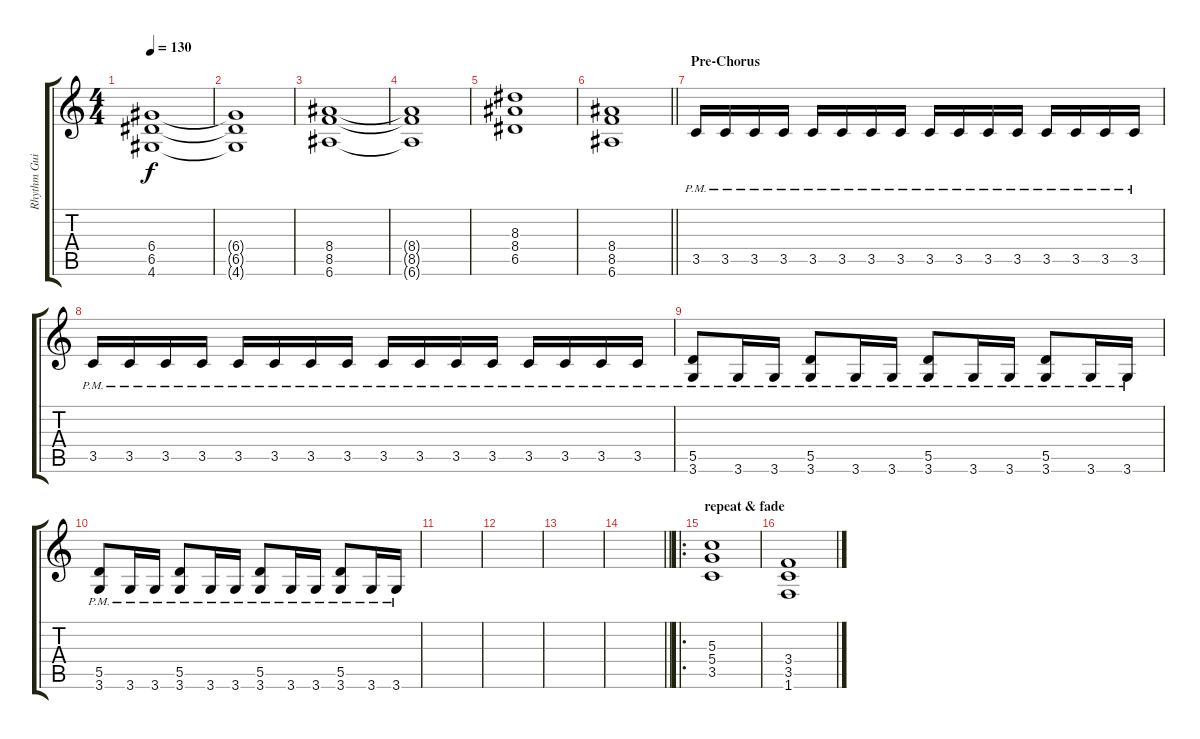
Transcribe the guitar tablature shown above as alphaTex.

\track ("Rhythm Guitar" "Rhythm Gui") {instrument distortionguitar}
\staff {score tabs}
\tuning (E4 B3 G3 D3 A2 E2) {hide}
\ts (4 4)
\tempo 130
\clef g2
\ks c
(6.4 6.5 4.6).1{dy f} |
(6.4{t} 6.5{t} 4.6{t}).1 |
(8.4 8.5 6.6).1 |
(8.4{t} 8.5{t} 6.6{t}).1 |
(8.3 8.4 6.5).1 |
\barLineRight lightlight
(8.4 8.5 6.6).1 |
\section ("" "Pre-Chorus")
3.5{pm}.16 3.5{pm}.16 3.5{pm}.16 3.5{pm}.16 3.5{pm}.16 3.5{pm}.16 3.5{pm}.16 3.5{pm}.16 3.5{pm}.16 3.5{pm}.16 3.5{pm}.16 3.5{pm}.16 3.5{pm}.16 3.5{pm}.16 3.5{pm}.16 3.5{pm}.16 |
3.5{pm}.16 3.5{pm}.16 3.5{pm}.16 3.5{pm}.16 3.5{pm}.16 3.5{pm}.16 3.5{pm}.16 3.5{pm}.16 3.5{pm}.16 3.5{pm}.16 3.5{pm}.16 3.5{pm}.16 3.5{pm}.16 3.5{pm}.16 3.5{pm}.16 3.5{pm}.16 |
(5.5{pm} 3.6{pm}).8 3.6{pm}.16 3.6{pm}.16 (5.5{pm} 3.6{pm}).8 3.6{pm}.16 3.6{pm}.16 (5.5{pm} 3.6{pm}).8 3.6{pm}.16 3.6{pm}.16 (5.5{pm} 3.6{pm}).8 3.6{pm}.16 3.6{pm}.16 |
(5.5{pm} 3.6{pm}).8 3.6{pm}.16 3.6{pm}.16 (5.5{pm} 3.6{pm}).8 3.6{pm}.16 3.6{pm}.16 (5.5{pm} 3.6{pm}).8 3.6{pm}.16 3.6{pm}.16 (5.5{pm} 3.6{pm}).8 3.6{pm}.16 3.6{pm}.16 |
|
|
|
\barLineRight lightlight
|
\ro
\section ("" "repeat & fade")
(5.3 5.4 3.5).1 |
(3.4 3.5 1.6).1
